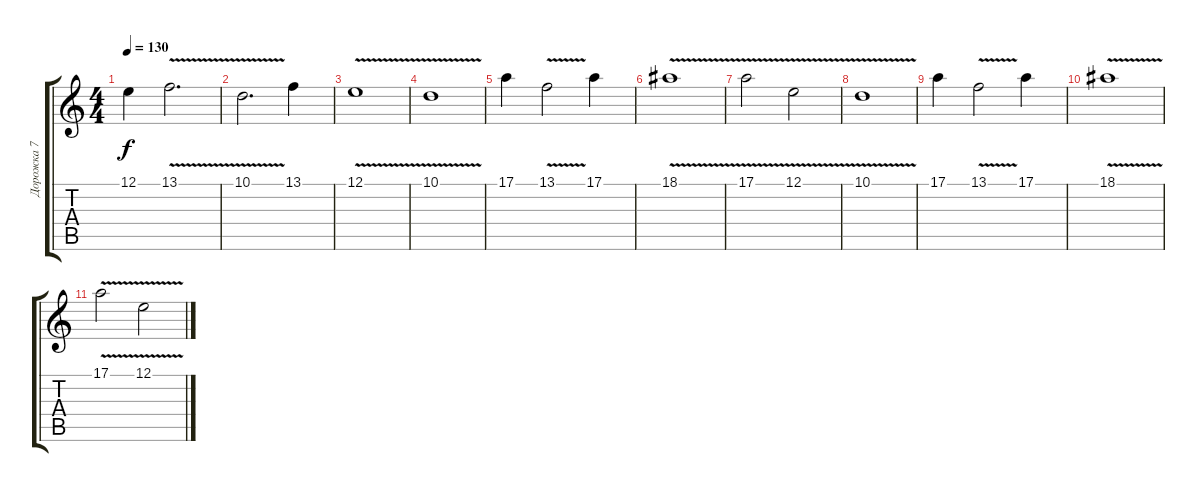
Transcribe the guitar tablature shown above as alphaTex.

\track ("Дорожка 7" "Дорожка 7") {instrument pad4choir}
\staff {score tabs}
\tuning (E4 B3 G3 D3 A2 E2) {hide}
\ts (4 4)
\tempo 130
\clef g2
\ks c
12.1.4{dy f} 13.1{v}.2{d} |
10.1{v}.2{d} 13.1.4 |
12.1{v}.1 |
10.1{v}.1 |
17.1.4 13.1{v}.2 17.1.4 |
18.1{v}.1 |
17.1{v}.2 12.1{v}.2 |
10.1{v}.1 |
17.1.4 13.1{v}.2 17.1.4 |
18.1{v}.1 |
17.1{v}.2 12.1{v}.2
